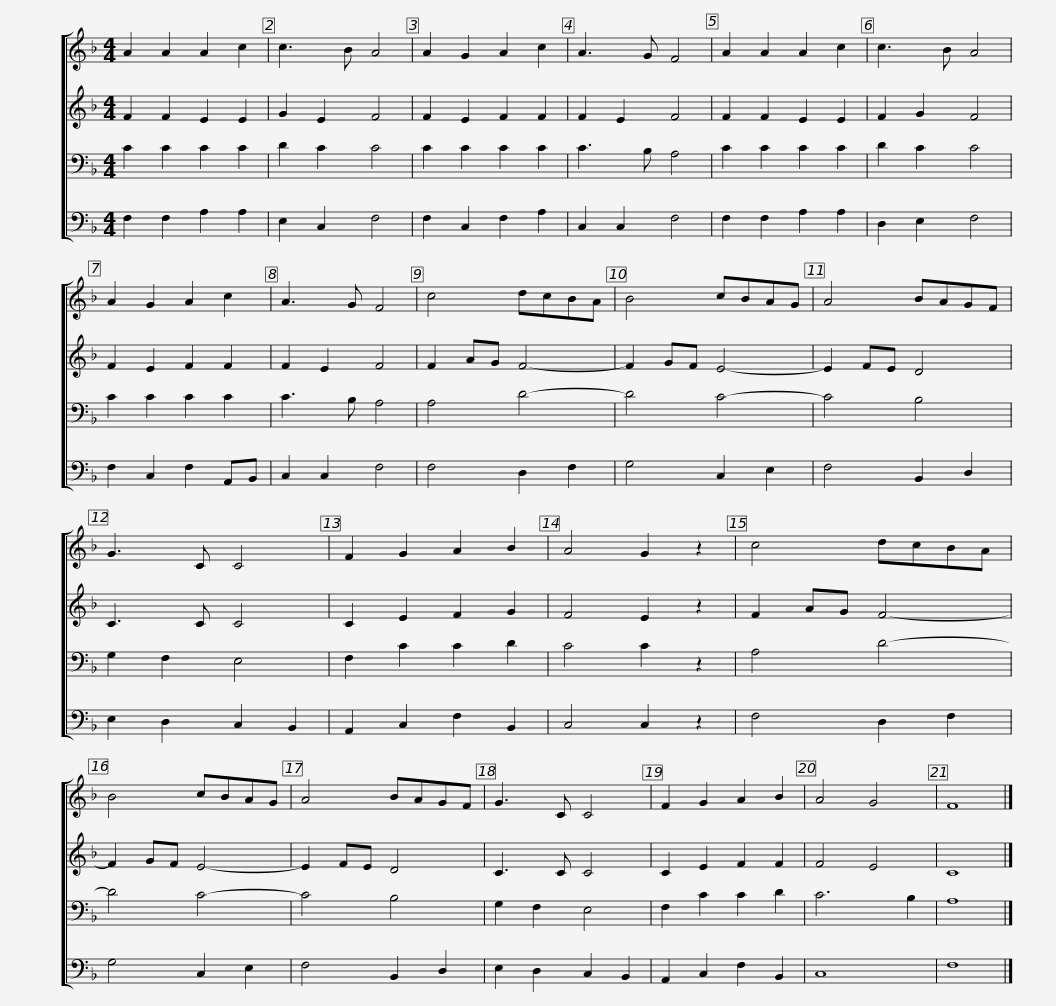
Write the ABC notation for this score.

X:1
%%score [ 1 2 3 4 ]
L:1/8
M:4/4
I:linebreak $
K:F
V:1 treble
V:2 treble
V:3 bass
V:4 bass
V:1
 A2 A2 A2 c2 | c3 B A4 | A2 G2 A2 c2 | A3 G F4 | A2 A2 A2 c2 | %5
 c3 B A4 | A2 G2 A2 c2 | A3 G F4 |$ c4 dcBA | B4 cBAG | %10
 A4 BAGF | G3 C C4 | F2 G2 A2 B2 | A4 G2 z2 | c4 dcBA |$ %15
 B4 cBAG | A4 BAGF | G3 C C4 | F2 G2 A2 B2 | A4 G4 | %20
 F8 |] %21
V:2
 F2 F2 E2 E2 | G2 E2 F4 | F2 E2 F2 F2 | F2 E2 F4 | F2 F2 E2 E2 | %5
 F2 G2 F4 | F2 E2 F2 F2 | F2 E2 F4 |$ F2 AG F4- | F2 GF E4- | %10
 E2 FE D4 | C3 C C4 | C2 E2 F2 G2 | F4 E2 z2 | F2 AG F4- |$ %15
 F2 GF E4- | E2 FE D4 | C3 C C4 | C2 E2 F2 F2 | F4 E4 | %20
 C8 |] %21
V:3
 C2 C2 C2 C2 | D2 C2 C4 | C2 C2 C2 C2 | C3 B, A,4 | C2 C2 C2 C2 | %5
 D2 C2 C4 | C2 C2 C2 C2 | C3 B, A,4 |$ A,4 D4- | D4 C4- | %10
 C4 B,4 | G,2 F,2 E,4 | F,2 C2 C2 D2 | C4 C2 z2 | A,4 D4- |$ %15
 D4 C4- | C4 B,4 | G,2 F,2 E,4 | F,2 C2 C2 D2 | C6 B,2 | %20
 A,8 |] %21
V:4
 F,2 F,2 A,2 A,2 | E,2 C,2 F,4 | F,2 C,2 F,2 A,2 | C,2 C,2 F,4 | F,2 F,2 A,2 A,2 | %5
 D,2 E,2 F,4 | F,2 C,2 F,2 A,,B,, | C,2 C,2 F,4 |$ F,4 D,2 F,2 | G,4 C,2 E,2 | %10
 F,4 B,,2 D,2 | E,2 D,2 C,2 B,,2 | A,,2 C,2 F,2 B,,2 | C,4 C,2 z2 | F,4 D,2 F,2 |$ %15
 G,4 C,2 E,2 | F,4 B,,2 D,2 | E,2 D,2 C,2 B,,2 | A,,2 C,2 F,2 B,,2 | C,8 | %20
 F,8 |] %21
